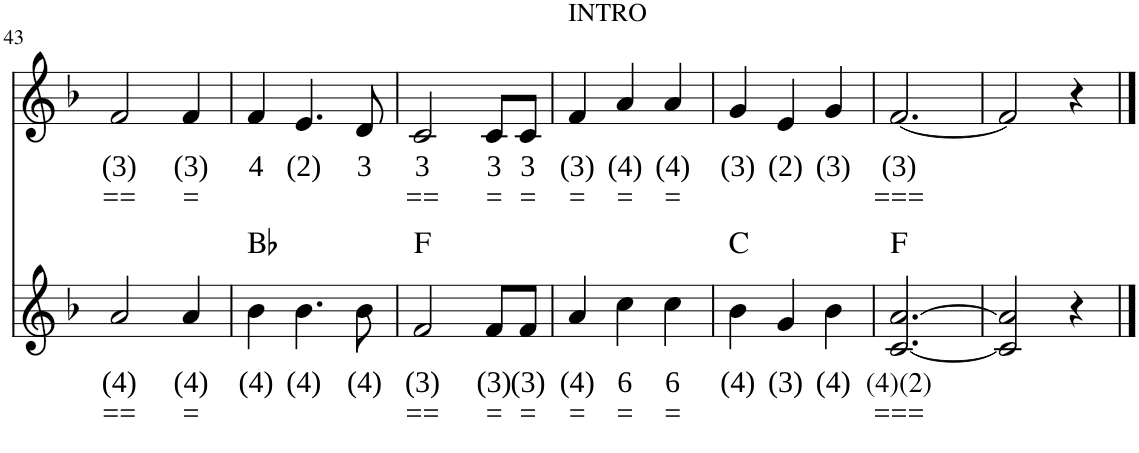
**kern	**text	**text	**harte	**kern	**text	**text
*part2	*part2	*part2	*part2	*part1	*part1	*part1
*staff2	*staff2	*staff2	*	*staff1	*staff1	*staff1
*I"Viool	*	*	*	*I"Viool	*	*
!!LO:PB:g=z
*clefG2	*	*	*	*clefG2	*	*
*k[b-]	*	*	*	*k[b-]	*	*
*M3/4	*	*	*	*M3/4	*	*
=43	=43	=43	=43	=43	=43	=43
!	!LO:LY:b	!LO:LY:b	!	!	!LO:LY:b	!LO:LY:b
2a/	(4)	==	.	2f/	(3)	==
!	!LO:LY:b	!LO:LY:b	!	!	!LO:LY:b	!LO:LY:b
4a/	(4)	=	.	4f/	(3)	=
=44	=44	=44	=44	=44	=44	=44
!	!LO:LY:b	!	!LO:H:kt=N.C.	!	!LO:LY:b	!
4b-\	(4)	.	N	4f/	4	.
!	!LO:LY:b	!	!	!	!LO:LY:b	!
4.b-\	(4)	.	.	4.e/	(2)	.
!	!LO:LY:b	!	!	!	!LO:LY:b	!
8b-\	(4)	.	.	8d/	3	.
=45	=45	=45	=45	=45	=45	=45
!	!LO:LY:b	!LO:LY:b	!LO:H:kt=N.C.	!	!LO:LY:b	!LO:LY:b
2f/	(3)	==	N	2c/	3	==
!	!LO:LY:b	!LO:LY:b	!	!	!LO:LY:b	!LO:LY:b
8f/L	(3)	=	.	8c/L	3	=
!	!LO:LY:b	!LO:LY:b	!	!	!LO:LY:b	!LO:LY:b
8f/J	(3)	=	.	8c/J	3	=
=46	=46	=46	=46	=46	=46	=46
!	!	!	!	!LO:TX:a:t=INTRO	!	!
!	!LO:LY:b	!LO:LY:b	!	!	!LO:LY:b	!LO:LY:b
4a/	(4)	=	.	4f/	(3)	=
!	!LO:LY:b	!LO:LY:b	!	!	!LO:LY:b	!LO:LY:b
4cc\	6	=	.	4a/	(4)	=
!	!LO:LY:b	!LO:LY:b	!	!	!LO:LY:b	!LO:LY:b
4cc\	6	=	.	4a/	(4)	=
=47	=47	=47	=47	=47	=47	=47
!	!LO:LY:b	!	!LO:H:kt=N.C.	!	!LO:LY:b	!
4b-\	(4)	.	N	4g/	(3)	.
!	!LO:LY:b	!	!	!	!LO:LY:b	!
4g/	(3)	.	.	4e/	(2)	.
!	!LO:LY:b	!	!	!	!LO:LY:b	!
4b-\	(4)	.	.	4g/	(3)	.
=48	=48	=48	=48	=48	=48	=48
!	!LO:LY:b	!LO:LY:b	!LO:H:kt=N.C.	!	!LO:LY:b	!LO:LY:b
[2.c/ [2.a/	(4)(2)	===	N	[2.f/	(3)	===
=49	=49	=49	=49	=49	=49	=49
2c/] 2a/]	.	.	.	2f/]	.	.
4r	.	.	.	4r	.	.
==	==	==	==	==	==	==
*-	*-	*-	*-	*-	*-	*-
